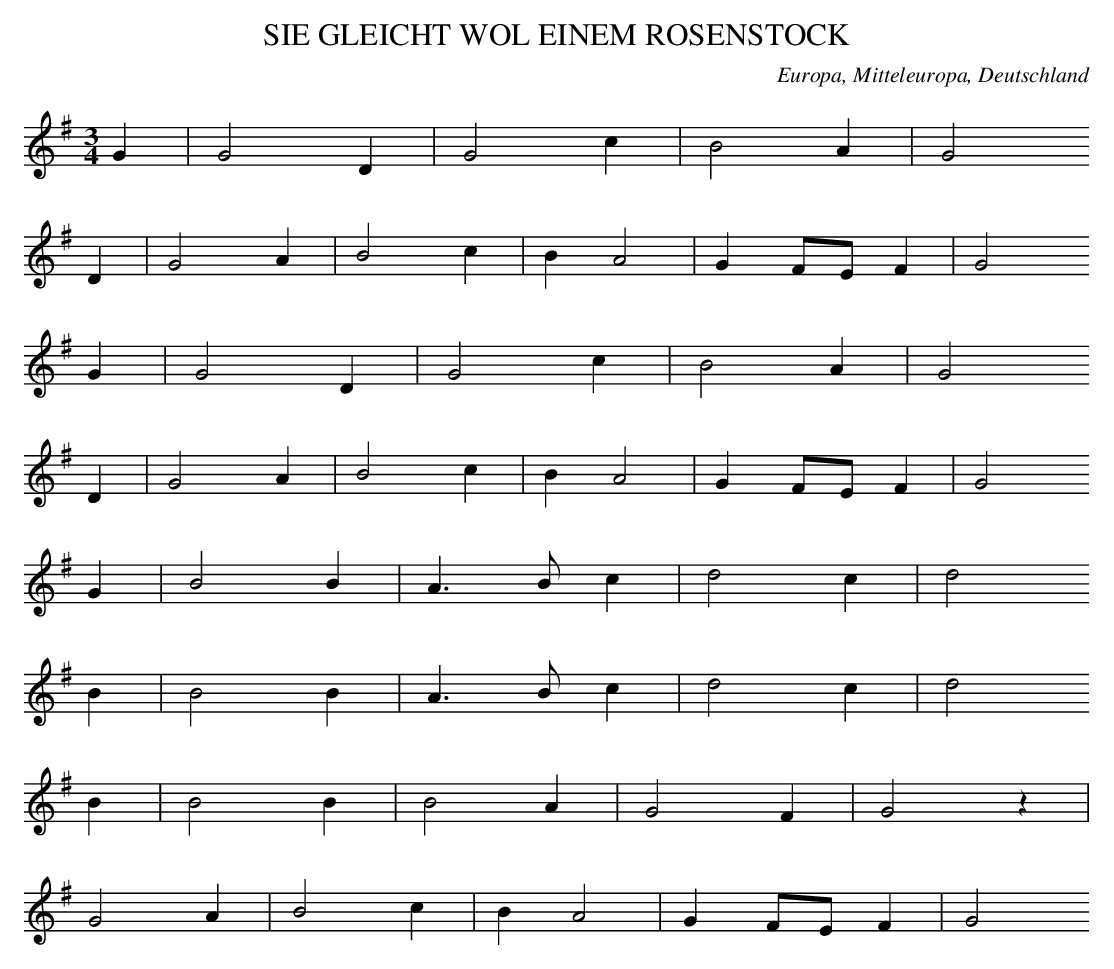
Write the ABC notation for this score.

X:1
T: SIE GLEICHT WOL EINEM ROSENSTOCK
O: Europa, Mitteleuropa, Deutschland
M: 3/4
L: 1/8
K: G
G2 | G4D2 | G4c2 | B4A2 | G4
D2 | G4A2 | B4c2 | B2A4 | G2FEF2 | G4
G2 | G4D2 | G4c2 | B4A2 | G4
D2 | G4A2 | B4c2 | B2A4 | G2FEF2 | G4
G2 | B4B2 | A3Bc2 | d4c2 | d4
B2 | B4B2 | A3Bc2 | d4c2 | d4
B2 | B4B2 | B4A2 | G4F2 | G4z2 |
G4A2 | B4c2 | B2A4 | G2FEF2 | G4
